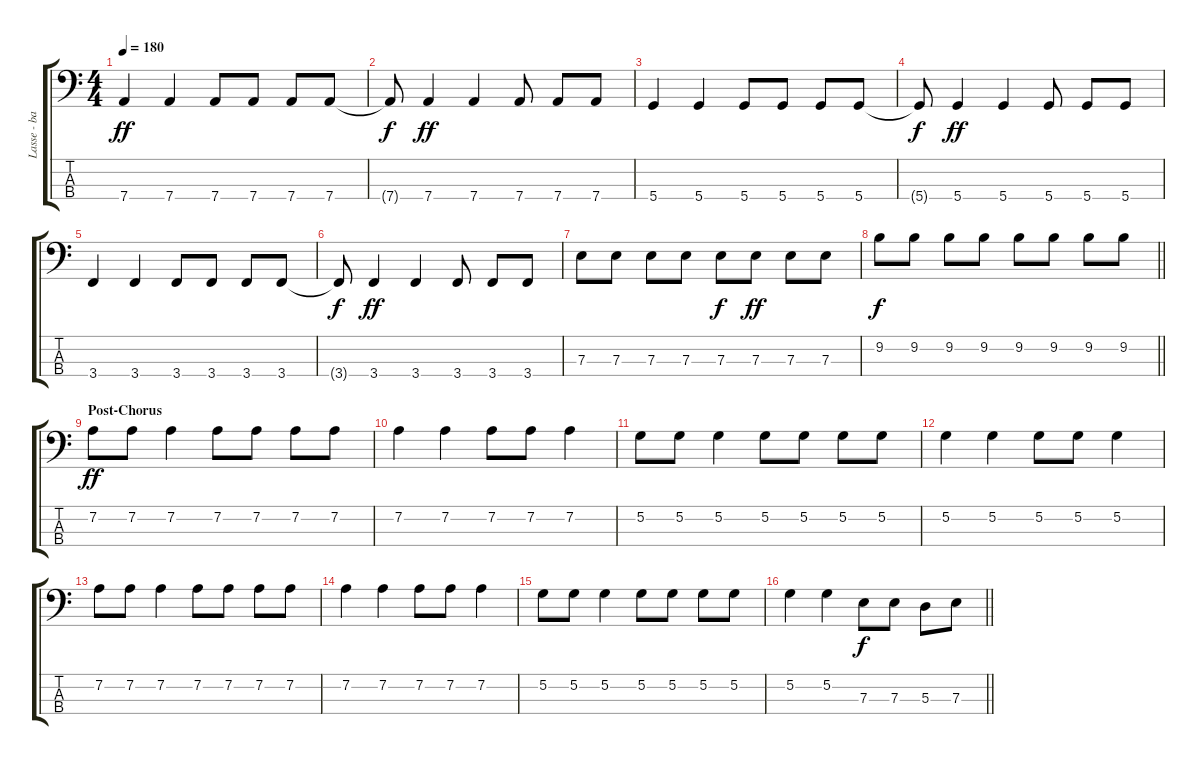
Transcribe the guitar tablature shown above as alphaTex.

\track ("Lasse - bass" "Lasse - ba") {instrument electricbassfinger}
\staff {score tabs}
\tuning (G2 D2 A1 D1) {hide}
\ts (4 4)
\tempo 180
\clef f4
\ks c
7.4.4{dy ff} 7.4.4 7.4.8 7.4.8 7.4.8 7.4.8 |
7.4{t}.8{dy f} 7.4.4{dy ff} 7.4.4 7.4.8 7.4.8 7.4.8 |
5.4.4 5.4.4 5.4.8 5.4.8 5.4.8 5.4.8 |
5.4{t}.8{dy f} 5.4.4{dy ff} 5.4.4 5.4.8 5.4.8 5.4.8 |
3.4.4 3.4.4 3.4.8 3.4.8 3.4.8 3.4.8 |
3.4{t}.8{dy f} 3.4.4{dy ff} 3.4.4 3.4.8 3.4.8 3.4.8 |
7.3.8 7.3.8 7.3.8 7.3.8 7.3.8{dy f} 7.3.8{dy ff} 7.3.8 7.3.8 |
\barLineRight lightlight
9.2.8{dy f} 9.2.8 9.2.8 9.2.8 9.2.8 9.2.8 9.2.8 9.2.8 |
\section ("" "Post-Chorus")
7.2.8{dy ff} 7.2.8 7.2.4 7.2.8 7.2.8 7.2.8 7.2.8 |
7.2.4 7.2.4 7.2.8 7.2.8 7.2.4 |
5.2.8 5.2.8 5.2.4 5.2.8 5.2.8 5.2.8 5.2.8 |
5.2.4 5.2.4 5.2.8 5.2.8 5.2.4 |
7.2.8 7.2.8 7.2.4 7.2.8 7.2.8 7.2.8 7.2.8 |
7.2.4 7.2.4 7.2.8 7.2.8 7.2.4 |
5.2.8 5.2.8 5.2.4 5.2.8 5.2.8 5.2.8 5.2.8 |
\barLineRight lightlight
5.2.4 5.2.4 7.3.8{dy f} 7.3.8 5.3.8 7.3.8
